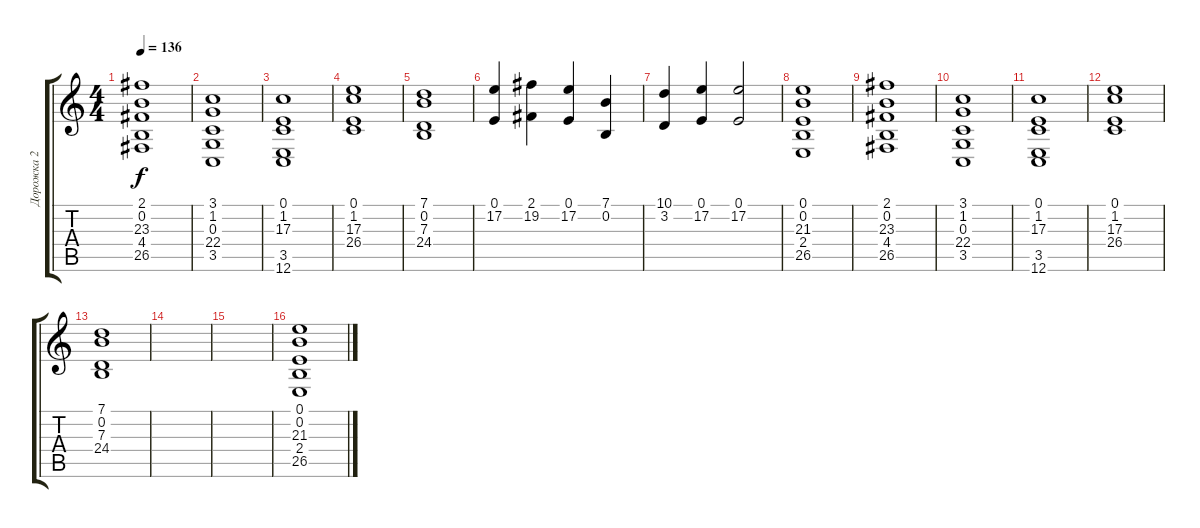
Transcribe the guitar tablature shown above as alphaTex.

\track ("Дорожка 2" "Дорожка 2") {instrument stringensemble1}
\staff {score tabs}
\tuning (E4 B3 G3 D3 A2 E2) {hide}
\ts (4 4)
\tempo 136
\clef g2
\ks c
(2.1 0.2 23.3 4.4 26.5).1{dy f} |
(3.1 1.2 0.3 22.4 3.5).1 |
(0.1 1.2 17.3 3.5 12.6).1 |
(0.1 1.2 17.3 26.4).1 |
(7.1 0.2 7.3 24.4).1 |
(0.1 17.2).4 (2.1 19.2).4 (0.1 17.2).4 (7.1 0.2).4 |
(10.1 3.2).4 (0.1 17.2).4 (0.1 17.2).2 |
(0.1 0.2 21.3 2.4 26.5).1{volume 16 instrument synthstrings2} |
(2.1 0.2 23.3 4.4 26.5).1 |
(3.1 1.2 0.3 22.4 3.5).1 |
(0.1 1.2 17.3 3.5 12.6).1 |
(0.1 1.2 17.3 26.4).1 |
(7.1 0.2 7.3 24.4).1 |
|
|
(0.1 0.2 21.3 2.4 26.5).1{instrument synthstrings2}
